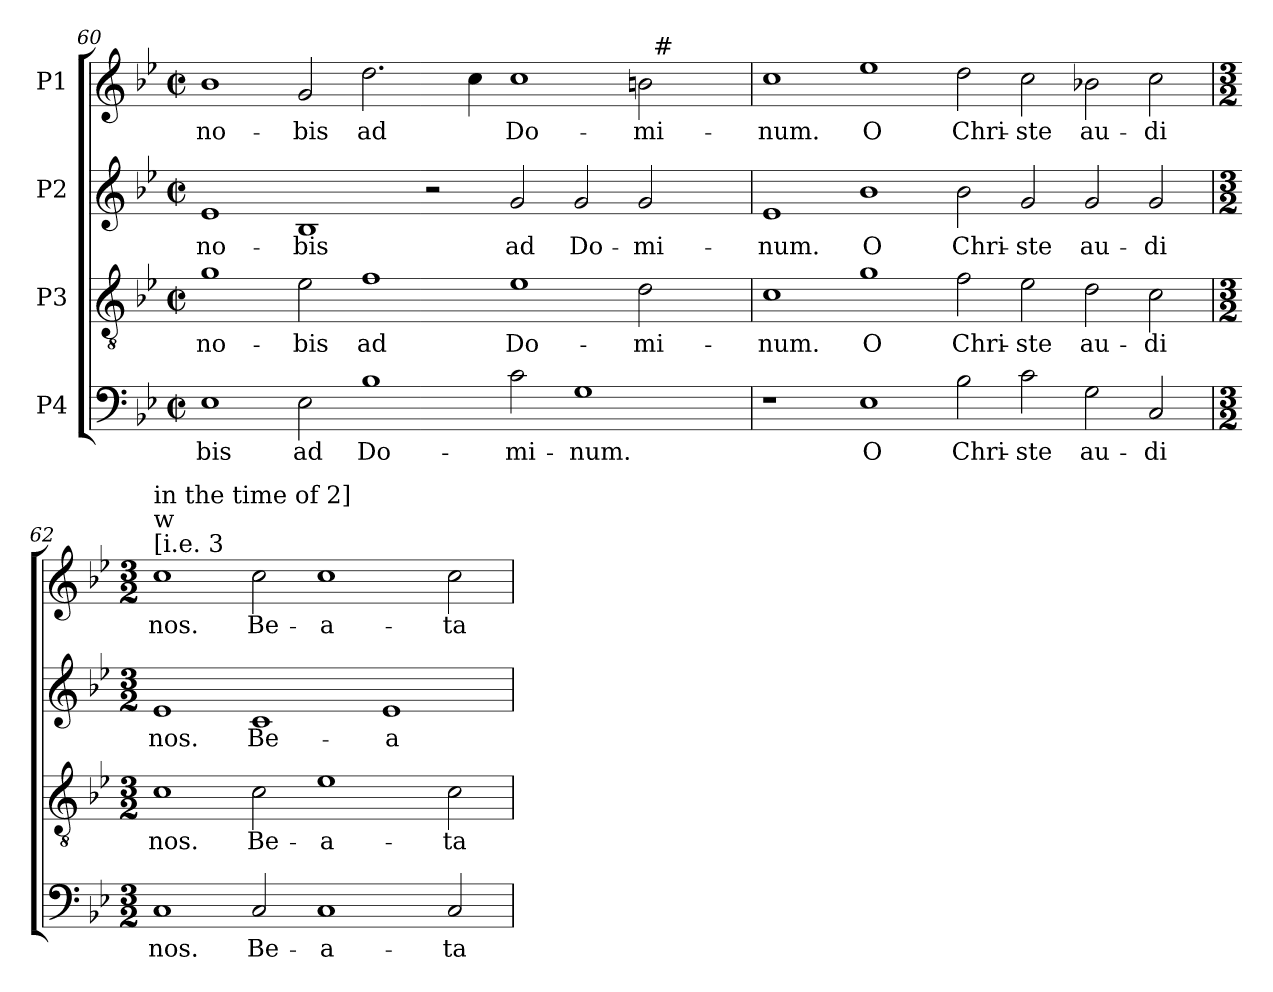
**kern	**text	**kern	**text	**kern	**text	**kern	**text
*part4	*part4	*part3	*part3	*part2	*part2	*part1	*part1
*staff4	*staff4	*staff3	*staff3	*staff2	*staff2	*staff1	*staff1
*I"P4	*	*I"P3	*	*I"P2	*	*I"P1	*
*clefF4	*	*clefGv2	*	*clefG2	*	*clefG2	*
*	*	*ITrd7c12	*	*	*	*	*
*k[b-e-]	*	*k[b-e-]	*	*k[b-e-]	*	*k[b-e-]	*
*B-:	*	*B-:	*	*B-:	*	*B-:	*
*M2/2	*	*M2/2	*	*M2/2	*	*M2/2	*
*met(c|)	*	*met(c|)	*	*met(c|)	*	*met(c|)	*
=60	=60	=60	=60	=60	=60	=60	=60
!	!LO:LY:b:color=#000000	!	!	!	!	!	!
!	!	!	!LO:LY:b:color=#000000	!	!	!	!
!	!	!	!	!	!LO:LY:b:color=#000000	!	!
!	!	!	!	!	!	!	!LO:LY:b:color=#000000
*	*	*	*	*	*	*^	*
1E-i	-bis	1Gi	no-	1e-i	no-	1b-i	1ryy	no-
!	!LO:LY:b:color=#000000	!	!	!	!	!	!	!
!	!	!	!LO:LY:b:color=#000000	!	!	!	!	!
!	!	!	!	!	!LO:LY:b:color=#000000	!	!	!
!	!	!	!	!	!	!	!	!LO:LY:b:color=#000000
2E-i\	ad	2E-i\	-bis	1B-i	-bis	2gi/	1ryy	-bis
!	!LO:LY:b:color=#000000	!	!	!	!	!	!	!
!	!	!	!LO:LY:b:color=#000000	!	!	!	!	!
!	!	!	!	!	!	!	!	!LO:LY:b:color=#000000
1B-i	Do-	1Fi	ad	.	.	2.ddi\	.	ad
.	.	.	.	2r	.	.	1ryy	.
.	.	.	.	.	.	4cci\	.	.
!	!LO:LY:b:color=#000000	!	!	!	!	!	!	!
!	!	!	!LO:LY:b:color=#000000	!	!	!	!	!
!	!	!	!	!	!LO:LY:b:color=#000000	!	!	!
!	!	!	!	!	!	!	!	!LO:LY:b:color=#000000
2ci\	-mi-	1E-i	Do-	2gi/	ad	1cci	.	Do-
!	!LO:LY:b:color=#000000	!	!	!	!	!	!	!
!	!	!	!	!	!LO:LY:b:color=#000000	!	!	!
1Gi	-num.	.	.	2gi/	Do-	.	2ryy	.
!	!	!	!LO:LY:b:color=#000000	!	!	!	!	!
!	!	!	!	!	!LO:LY:b:color=#000000	!	!	!
!	!	!	!	!	!	!	!	!LO:LY:b:color=#000000
.	.	2Di\	-mi-	2gi/	-mi-	2bi\	32ryy	-mi-
.	.	.	.	.	.	.	256ryy	.
!	!	!	!	!	!	!	!LO:TX:a:t=#	!
.	.	.	.	.	.	.	4ryy	.
.	.	.	.	.	.	.	8ryy	.
.	.	.	.	.	.	.	16ryy	.
.	.	.	.	.	.	.	64..ryy	.
*	*	*	*	*	*	*v	*v	*
=61	=61	=61	=61	=61	=61	=61	=61
*	*	*	*	*	*	*^	*
!	!	!	!LO:LY:b:color=#000000	!	!	!	!	!
*	*	*	*	*	*	*v	*v	*
*	*	*	*	*	*	*^	*
!	!	!	!	!	!LO:LY:b:color=#000000	!	!	!
*	*	*	*	*	*	*v	*v	*
*	*	*	*	*	*	*^	*
!	!	!	!	!	!	!	!	!LO:LY:b:color=#000000
*	*	*	*	*	*	*v	*v	*
1r	.	1Ci	-num.	1e-i	-num.	1cci	-num.
!	!LO:LY:b:color=#000000	!	!	!	!	!	!
!	!	!	!LO:LY:b:color=#000000	!	!	!	!
!	!	!	!	!	!LO:LY:b:color=#000000	!	!
!	!	!	!	!	!	!	!LO:LY:b:color=#000000
1E-i	O	1Gi	O	1b-i	O	1ee-i	O
!	!LO:LY:b:color=#000000	!	!	!	!	!	!
!	!	!	!LO:LY:b:color=#000000	!	!	!	!
!	!	!	!	!	!LO:LY:b:color=#000000	!	!
!	!	!	!	!	!	!	!LO:LY:b:color=#000000
2B-i\	Chri-	2Fi\	Chri-	2b-i\	Chri-	2ddi\	Chri-
!	!LO:LY:b:color=#000000	!	!	!	!	!	!
!	!	!	!LO:LY:b:color=#000000	!	!	!	!
!	!	!	!	!	!LO:LY:b:color=#000000	!	!
!	!	!	!	!	!	!	!LO:LY:b:color=#000000
2ci\	-ste	2E-i\	-ste	2gi/	-ste	2cci\	-ste
!	!LO:LY:b:color=#000000	!	!	!	!	!	!
!	!	!	!LO:LY:b:color=#000000	!	!	!	!
!	!	!	!	!	!LO:LY:b:color=#000000	!	!
!	!	!	!	!	!	!	!LO:LY:b:color=#000000
2Gi\	au-	2Di\	au-	2gi/	au-	2b-Xi\	au-
!	!LO:LY:b:color=#000000	!	!	!	!	!	!
!	!	!	!LO:LY:b:color=#000000	!	!	!	!
!	!	!	!	!	!LO:LY:b:color=#000000	!	!
!	!	!	!	!	!	!	!LO:LY:b:color=#000000
2Ci/	-di	2Ci\	-di	2gi/	-di	2cci\	-di
!!LO:PB:g=z
=62	=62	=62	=62	=62	=62	=62	=62
*M3/2	*	*M3/2	*	*M3/2	*	*M3/2	*
!	!LO:LY:b:color=#000000	!	!	!	!	!	!
!	!	!	!LO:LY:b:color=#000000	!	!	!	!
!	!	!	!	!	!LO:LY:b:color=#000000	!	!
!	!	!	!	!	!	!LO:TX:a:t=[i.e. 3	!
!	!	!	!	!	!	!LO:TX:t=w	!
!	!	!	!	!	!	!LO:TX:t=in the time of 2]	!
!	!	!	!	!	!	!	!LO:LY:b:color=#000000
1Ci	nos.	1Ci	nos.	1e-i	nos.	1cci	nos.
!	!LO:LY:b:color=#000000	!	!	!	!	!	!
!	!	!	!LO:LY:b:color=#000000	!	!	!	!
!	!	!	!	!	!LO:LY:b:color=#000000	!	!
!	!	!	!	!	!	!	!LO:LY:b:color=#000000
2Ci/	Be-	2Ci\	Be-	1ci	Be-	2cci\	Be-
!	!LO:LY:b:color=#000000	!	!	!	!	!	!
!	!	!	!LO:LY:b:color=#000000	!	!	!	!
!	!	!	!	!	!	!	!LO:LY:b:color=#000000
1Ci	-a-	1E-i	-a-	.	.	1cci	-a-
!	!	!	!	!	!LO:LY:b:color=#000000	!	!
.	.	.	.	1e-i	-a-	.	.
!	!LO:LY:b:color=#000000	!	!	!	!	!	!
!	!	!	!LO:LY:b:color=#000000	!	!	!	!
!	!	!	!	!	!	!	!LO:LY:b:color=#000000
2Ci/	-ta	2Ci\	-ta	.	.	2cci\	-ta
=	=	=	=	=	=	=	=
*-	*-	*-	*-	*-	*-	*-	*-
